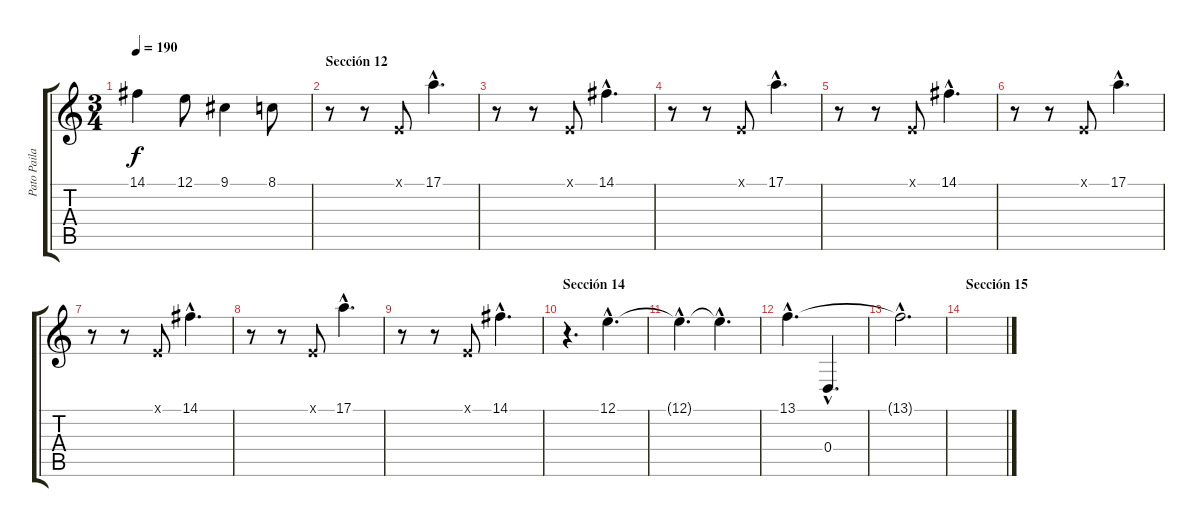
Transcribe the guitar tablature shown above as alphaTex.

\track ("Pato Pailamilla" "Pato Paila") {instrument trumpet}
\staff {score tabs}
\tuning (E4 B3 G3 D3 A2 E2) {hide}
\ts (3 4)
\tempo 190
\clef g2
\ks c
14.1{t}.4{dy f} 12.1.8 9.1.4 8.1.8 |
\section ("" "Sección 12")
r.8 r.8 0.1{x}.8 17.1{hac}.4{d} |
r.8 r.8 0.1{x}.8 14.1{hac}.4{d} |
r.8 r.8 0.1{x}.8 17.1{hac}.4{d} |
r.8 r.8 0.1{x}.8 14.1{hac}.4{d} |
r.8 r.8 0.1{x}.8 17.1{hac}.4{d} |
r.8 r.8 0.1{x}.8 14.1{hac}.4{d} |
r.8 r.8 0.1{x}.8 17.1{hac}.4{d} |
r.8 r.8 0.1{x}.8 14.1{hac}.4{d} |
\section ("" "Sección 14")
r.4{d} 12.1{hac}.4{d} |
12.1{hac t}.4{d} 12.1{hac t}.4{d} |
13.1{hac}.4{d} 0.4{hac}.4{d} |
13.1{hac t}.2{d} |
\section ("" "Sección 15")
